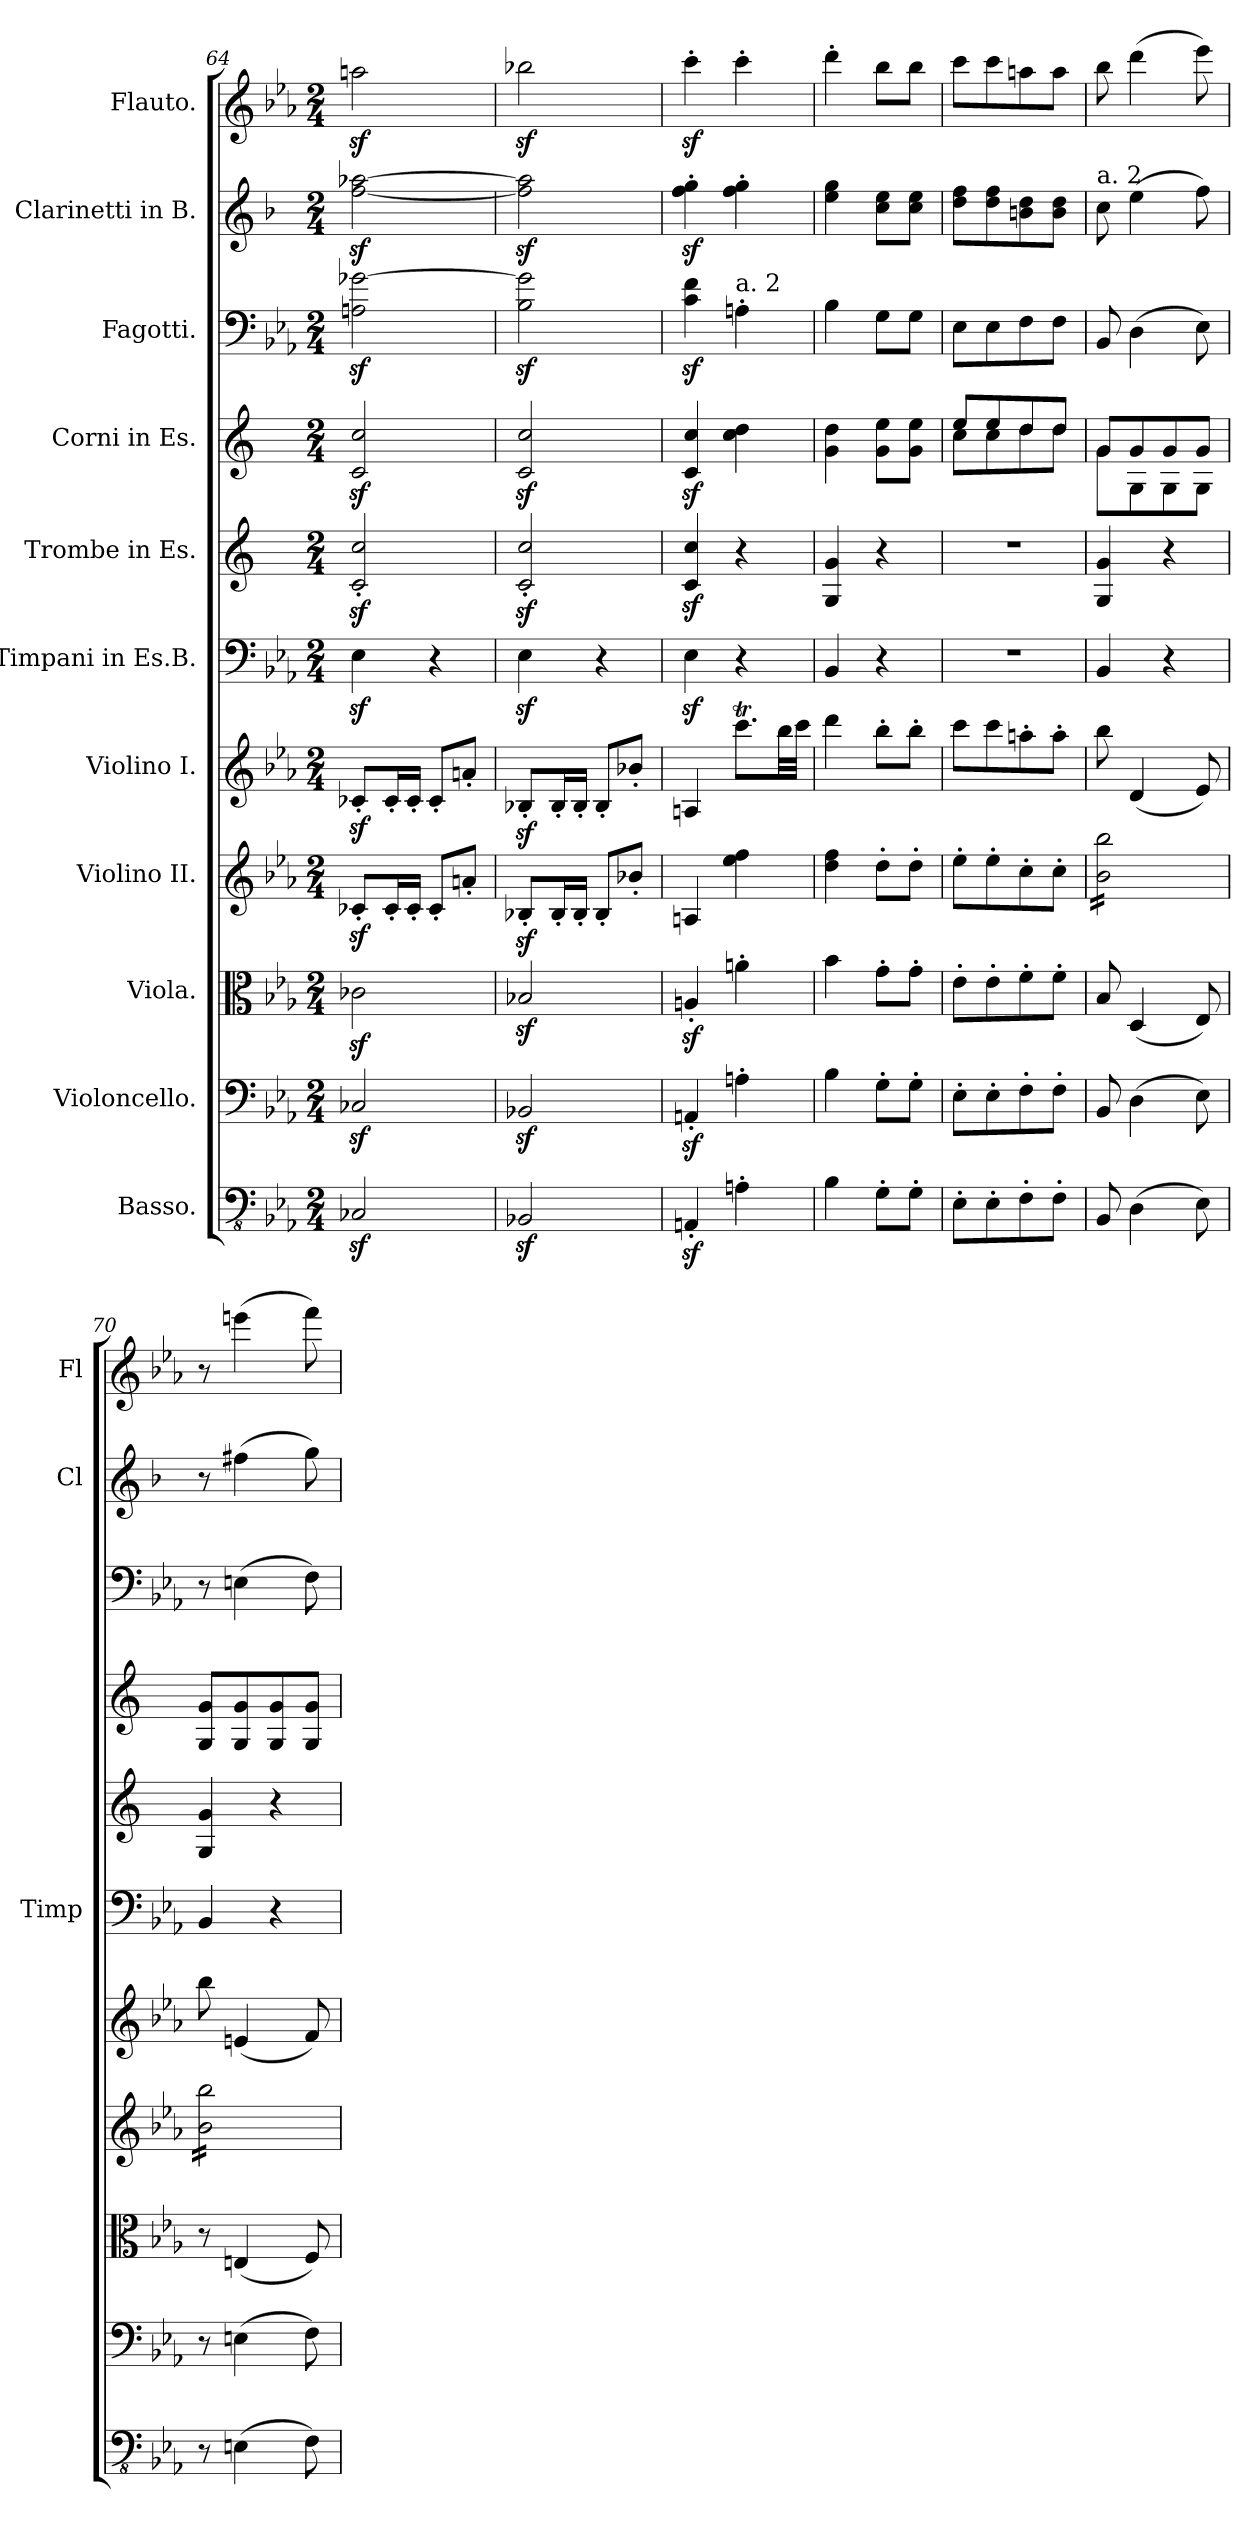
**kern	**kern	**kern	**kern	**kern	**kern	**kern	**kern	**kern	**kern	**kern
*part11	*part10	*part9	*part8	*part7	*part6	*part5	*part4	*part3	*part2	*part1
*staff11	*staff10	*staff9	*staff8	*staff7	*staff6	*staff5	*staff4	*staff3	*staff2	*staff1
*I"Basso.	*I"Violoncello.	*I"Viola.	*I"Violino II.	*I"Violino I.	*I"Timpani in Es.B.	*I"Trombe in Es.	*I"Corni in Es.	*I"Fagotti.	*I"Clarinetti in B.	*I"Flauto.
*	*	*	*	*	*I'Timp	*	*	*	*I'Cl	*I'Fl
*clefFv4	*clefF4	*clefC3	*clefG2	*clefG2	*clefF4	*clefG2	*clefG2	*clefF4	*clefG2	*clefG2
*	*	*	*	*	*	*ITrd-2c-3	*ITrd5c9	*	*ITrd1c2	*
*k[b-e-a-]	*k[b-e-a-]	*k[b-e-a-]	*k[b-e-a-]	*k[b-e-a-]	*k[b-e-a-]	*k[b-e-a-]	*k[b-e-a-]	*k[b-e-a-]	*k[b-e-a-]	*k[b-e-a-]
*M2/4	*M2/4	*M2/4	*M2/4	*M2/4	*M2/4	*M2/4	*M2/4	*M2/4	*M2/4	*M2/4
=64	=64	=64	=64	=64	=64	=64	=64	=64	=64	=64
2CC-Xz</	2C-Xz</	2c-Xz<\	8c-Xz<'/L	8c-Xz<'/L	4E-z<\	2e-/z<' 2ee-/z<'	2E-/z< 2e-/z<	2An\z< [2g-X\z<	[2ee-\z< [2gg-X\z<	2aanz<\
.	.	.	16c-'/L	16c-'/L	.	.	.	.	.	.
.	.	.	16c-'/JJ	16c-'/JJ	.	.	.	.	.	.
.	.	.	8c-'/L	8c-'/L	4r	.	.	.	.	.
.	.	.	8an'/J	8an'/J	.	.	.	.	.	.
=65	=65	=65	=65	=65	=65	=65	=65	=65	=65	=65
2BBB-Xz</	2BB-Xz</	2B-Xz</	8B-Xz<'/L	8B-Xz<'/L	4E-z<\	2e-/z<' 2ee-/z<'	2E-/z< 2e-/z<	2B-\z< 2g-\]z<	2ee-\]z< 2gg-\]z<	2bb-Xz<\
.	.	.	16B-'/L	16B-'/L	.	.	.	.	.	.
.	.	.	16B-'/JJ	16B-'/JJ	.	.	.	.	.	.
.	.	.	8B-'/L	8B-'/L	4r	.	.	.	.	.
.	.	.	8b-X'/J	8b-X'/J	.	.	.	.	.	.
=66	=66	=66	=66	=66	=66	=66	=66	=66	=66	=66
4AAAnz<'/	4AAnz<'/	4Anz<'/	4An/	4An/	4E-z<\	4e-/z< 4ee-/z<	4E-/z< 4e-/z<	4c\z< 4f\z<	4ee-\z<' 4ff\z<'	4cccz<'\
!	!	!	!	!	!	!	!	!LO:TX:a:t=a. 2	!	!
4AAn'\	4An'\	4an'\	4ee-\ 4ff\	8.cccT\L	4r	4r	4e-\ 4f\	4An'\	4ee-\' 4ff\'	4ccc'\
.	.	.	.	32bb-\LL	.	.	.	.	.	.
.	.	.	.	32ccc\JJJ	.	.	.	.	.	.
=67	=67	=67	=67	=67	=67	=67	=67	=67	=67	=67
4BB-\	4B-\	4b-\	4dd\ 4ff\	4ddd\	4BB-/	4B-/ 4b-/	4B-\ 4f\	4B-\	4dd\ 4ff\	4ddd'\
8GG'\L	8G'\L	8g'\L	8dd'\L	8bb-'\L	4r	4r	8B-\ 8g\L	8G\L	8b-\ 8dd\L	8bb-\L
8GG'\J	8G'\J	8g'\J	8dd'\J	8bb-'\J	.	.	8B-\ 8g\J	8G\J	8b-\ 8dd\J	8bb-\J
=68	=68	=68	=68	=68	=68	=68	=68	=68	=68	=68
*	*	*	*	*	*	*	*^	*	*	*
8EE-'\L	8E-'\L	8e-'\L	8ee-'\L	8ccc\L	2r	2r	8g/L	8e-\L	8E-\L	8cc\ 8ee-\L	8ccc\L
8EE-'\	8E-'\	8e-'\	8ee-'\	8ccc\	.	.	8g/	8e-\	8E-\	8cc\ 8ee-\	8ccc\
8FF'\	8F'\	8f'\	8cc'\	8aan'\	.	.	8f/	8f\	8F\	8an\ 8cc\	8aan\
8FF'\J	8F'\J	8f'\J	8cc'\J	8aa'\J	.	.	8f/J	8f\J	8F\J	8a\ 8cc\J	8aa\J
=69	=69	=69	=69	=69	=69	=69	=69	=69	=69	=69	=69
!	!	!	!	!	!	!	!	!	!	!LO:TX:a:t=a. 2	!
*	*	*	*tremolo	*	*	*	*	*	*	*	*
8BBB-/	8BB-/	8B-/	16b-\ 16bb-\LL	8bb-\	4BB-/	4B-/ 4b-/	8B-/L	8B-\L	8BB-/	8b-\	8bb-\
.	.	.	16b-\ 16bb-\	.	.	.	.	.	.	.	.
(>4DD\	(>4D\	(<4D/	16b-\ 16bb-\	(<4d/	.	.	8B-/	8BB-\	(>4D\	(>4dd\	(>4ddd\
.	.	.	16b-\ 16bb-\	.	.	.	.	.	.	.	.
.	.	.	16b-\ 16bb-\	.	4r	4r	8B-/	8BB-\	.	.	.
.	.	.	16b-\ 16bb-\	.	.	.	.	.	.	.	.
8EE-\)	8E-\)	8E-/)	16b-\ 16bb-\	8e-/)	.	.	8B-/J	8BB-\J	8E-\)	8ee-\)	8eee-\)
.	.	.	16b-\ 16bb-\JJ	.	.	.	.	.	.	.	.
*	*	*	*	*	*	*	*v	*v	*	*	*
=70	=70	=70	=70	=70	=70	=70	=70	=70	=70	=70
8r	8r	8r	16b-\ 16bb-\LL	8bb-\	4BB-/	4B-/ 4b-/	8BB-/ 8B-/L	8r	8r	8r
.	.	.	16b-\ 16bb-\	.	.	.	.	.	.	.
(>4EEn\	(>4En\	(<4En/	16b-\ 16bb-\	(<4en/	.	.	8BB-/ 8B-/	(>4En\	(>4een\	(>4eeen\
.	.	.	16b-\ 16bb-\	.	.	.	.	.	.	.
.	.	.	16b-\ 16bb-\	.	4r	4r	8BB-/ 8B-/	.	.	.
.	.	.	16b-\ 16bb-\	.	.	.	.	.	.	.
8FF\)	8F\)	8F/)	16b-\ 16bb-\	8f/)	.	.	8BB-/ 8B-/J	8F\)	8ff\)	8fff\)
.	.	.	16b-\ 16bb-\JJ	.	.	.	.	.	.	.
*	*	*	*Xtremolo	*	*	*	*	*	*	*
=	=	=	=	=	=	=	=	=	=	=
*-	*-	*-	*-	*-	*-	*-	*-	*-	*-	*-
